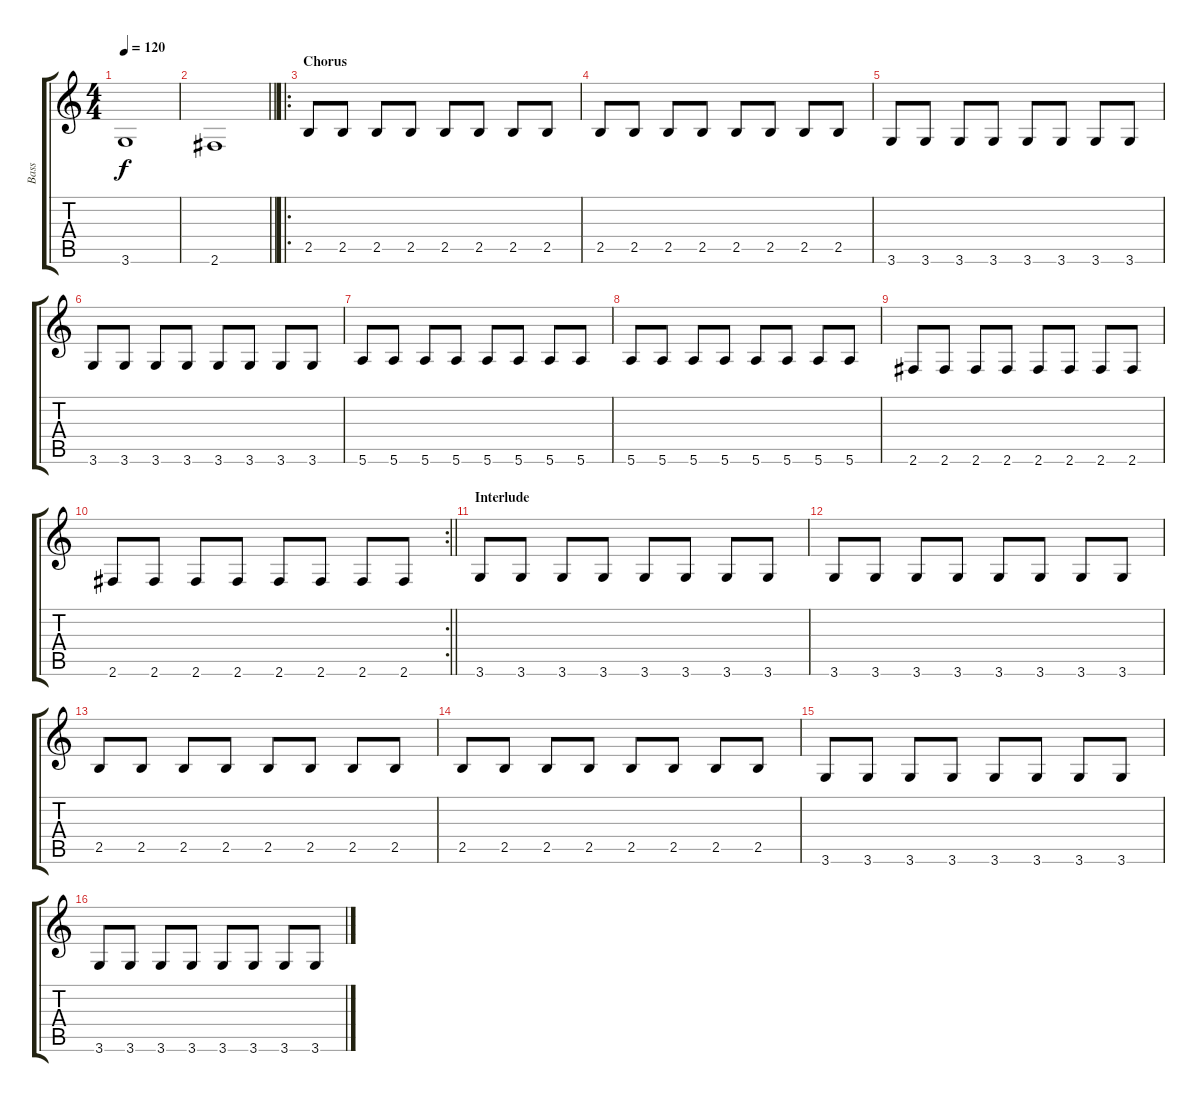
\track ("Bass" "Bass") {instrument electricbassfinger}
\staff {score tabs}
\tuning (E4 B3 G3 D3 A2 E2) {hide}
\ts (4 4)
\tempo 120
\clef g2
\ks c
3.6.1{dy f} |
\barLineRight lightlight
2.6.1 |
\ro
\section ("" "Chorus")
2.5.8 2.5.8 2.5.8 2.5.8 2.5.8 2.5.8 2.5.8 2.5.8 |
2.5.8 2.5.8 2.5.8 2.5.8 2.5.8 2.5.8 2.5.8 2.5.8 |
3.6.8 3.6.8 3.6.8 3.6.8 3.6.8 3.6.8 3.6.8 3.6.8 |
3.6.8 3.6.8 3.6.8 3.6.8 3.6.8 3.6.8 3.6.8 3.6.8 |
5.6.8 5.6.8 5.6.8 5.6.8 5.6.8 5.6.8 5.6.8 5.6.8 |
5.6.8 5.6.8 5.6.8 5.6.8 5.6.8 5.6.8 5.6.8 5.6.8 |
2.6.8 2.6.8 2.6.8 2.6.8 2.6.8 2.6.8 2.6.8 2.6.8 |
\rc 2
\barLineRight lightlight
2.6.8 2.6.8 2.6.8 2.6.8 2.6.8 2.6.8 2.6.8 2.6.8 |
\section ("" "Interlude")
3.6.8 3.6.8 3.6.8 3.6.8 3.6.8 3.6.8 3.6.8 3.6.8 |
3.6.8 3.6.8 3.6.8 3.6.8 3.6.8 3.6.8 3.6.8 3.6.8 |
2.5.8 2.5.8 2.5.8 2.5.8 2.5.8 2.5.8 2.5.8 2.5.8 |
2.5.8 2.5.8 2.5.8 2.5.8 2.5.8 2.5.8 2.5.8 2.5.8 |
3.6.8 3.6.8 3.6.8 3.6.8 3.6.8 3.6.8 3.6.8 3.6.8 |
3.6.8 3.6.8 3.6.8 3.6.8 3.6.8 3.6.8 3.6.8 3.6.8
